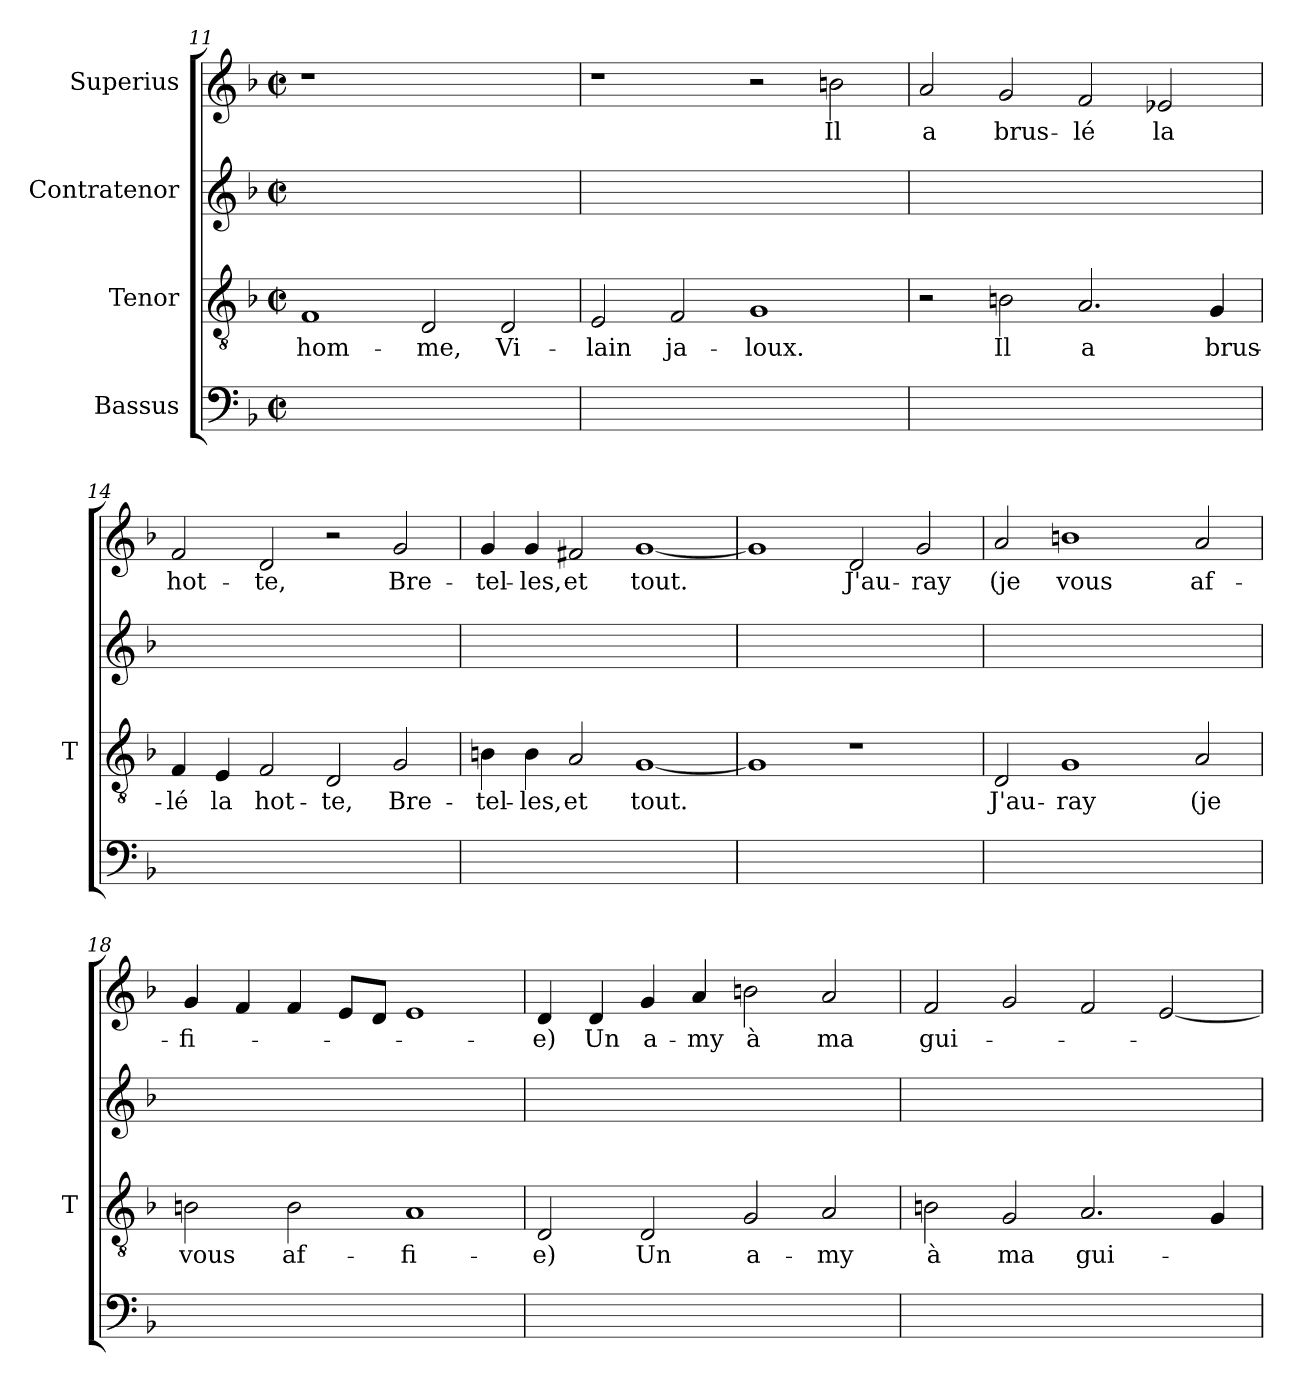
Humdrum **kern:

**kern	**kern	**text	**kern	**kern	**text
*part4	*part3	*part3	*part2	*part1	*part1
*staff4	*staff3	*staff3	*staff2	*staff1	*staff1
*I"Bassus	*I"Tenor	*	*I"Contratenor	*I"Superius	*
*	*I'T	*	*	*	*
*clefF4	*clefGv2	*	*clefG2	*clefG2	*
*k[b-]	*k[b-]	*	*k[b-]	*k[b-]	*
*F:	*F:	*	*F:	*F:	*
*M2/2	*M2/2	*	*M2/2	*M2/2	*
*met(c|)	*met(c|)	*	*met(c|)	*met(c|)	*
=11	=11	=11	=11	=11	=11
1ryy	1F	hom-	1ryy	1r	.
1ryy	2D	-me,	1ryy	1ryy	.
.	2D	Vi-	.	.	.
=12	=12	=12	=12	=12	=12
1ryy	2E	-lain	1ryy	1r	.
.	2F	ja-	.	.	.
1ryy	1G	-loux.	1ryy	2r	.
.	.	.	.	2b	-Il
=13	=13	=13	=13	=13	=13
1ryy	2r	.	1ryy	2a	-a
.	2B	-Il	.	2g	brus-
1ryy	2.A	-a	1ryy	2f	-lé
.	.	.	.	2e-X	-la
.	4G	brus-	.	.	.
=14	=14	=14	=14	=14	=14
1ryy	4F	-lé	1ryy	2f	hot-
.	4E	-la	.	.	.
.	2F	hot-	.	2d	-te,
1ryy	2D	-te,	1ryy	2r	.
.	2G	Bre-	.	2g	Bre-
!!LO:PB:g=z
=15	=15	=15	=15	=15	=15
1ryy	4B	tel-	1ryy	4g	tel-
.	4B	-les,	.	4g	-les,
.	2A	-et	.	2f#X	-et
1ryy	[1G	-tout.	1ryy	[1g	-tout.
=16	=16	=16	=16	=16	=16
1ryy	1G]	.	1ryy	1g]	.
1ryy	1r	.	1ryy	2d	J'au-
.	.	.	.	2g	-ray
=17	=17	=17	=17	=17	=17
1ryy	2D	J'au-	1ryy	2a	-(je
.	1G	-ray	.	1b	-vous
1ryy	.	.	1ryy	.	.
.	2A	-(je	.	2a	af-
=18	=18	=18	=18	=18	=18
1ryy	2B	-vous	1ryy	4g	fi-
.	.	.	.	4f	.
.	2B	af-	.	4f	.
.	.	.	.	8eL	.
.	.	.	.	8dJ	.
1ryy	1A	fi-	1ryy	1e	.
=19	=19	=19	=19	=19	=19
1ryy	2D	-e)	1ryy	4d	-e)
.	.	.	.	4d	-Un
.	2D	-Un	.	4g	a-
.	.	.	.	4a	-my
1ryy	2G	a-	1ryy	2b	-à
.	2A	-my	.	2a	-ma
=20	=20	=20	=20	=20	=20
1ryy	2B	-à	1ryy	2f	gui-
.	2G	-ma	.	2g	.
1ryy	2.A	gui-	1ryy	2f	.
.	.	.	.	[2e	.
.	4G	.	.	.	.
=	=	=	=	=	=
*-	*-	*-	*-	*-	*-
